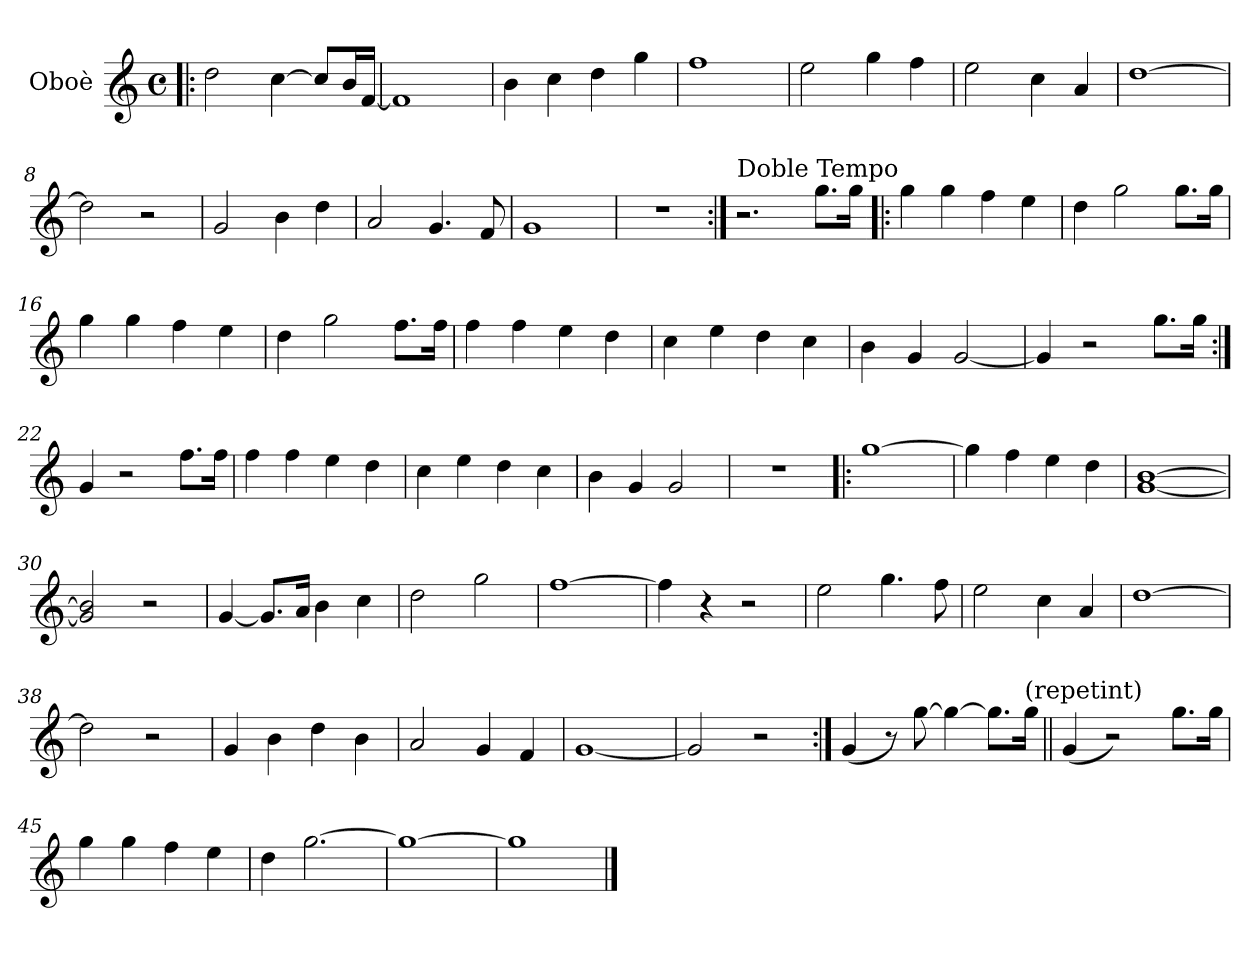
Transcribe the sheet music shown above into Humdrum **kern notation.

**kern
*part1
*staff1
*I"Oboè
*I'Ob.
*clefG2
*k[]
*M4/4
*met(c)
*MM140
=1!|:
2dd\
[4cc\
8cc/L]
16b/L
[16f/JJ
=2
1f]
=3
4b\
4cc\
4dd\
4gg\
=4
1ff
=5
2ee\
4gg\
4ff\
=6
2ee\
4cc\
4a/
=7
[1dd
=8
2dd\]
2r
=9
2g/
4b\
4dd\
=10
2a/
4.g/
8f/
=11
1g
=12
1r
!!LO:LB:g=z
=13:|!
!LO:TX:a:t=Doble Tempo
2.r
8.gg\L
16gg\Jk
=14!|:
*MM280
4gg\
4gg\
4ff\
4ee\
=15
4dd\
2gg\
8.gg\L
16gg\Jk
=16
4gg\
4gg\
4ff\
4ee\
=17
4dd\
2gg\
8.ff\L
16ff\Jk
=18
4ff\
4ff\
4ee\
4dd\
=19
4cc\
4ee\
4dd\
4cc\
=20
4b\
4g/
[2g/
=21
4g/]
2r
8.gg\L
16gg\Jk
!!LO:LB:g=z
=22:|!
4g/
2r
8.ff\L
16ff\Jk
=23
4ff\
4ff\
4ee\
4dd\
=24
4cc\
4ee\
4dd\
4cc\
=25
4b\
4g/
2g/
=26
1r
=27!|:
[1gg
=28
4gg\]
4ff\
4ee\
4dd\
=29
[1g [1b
=30
2g/] 2b/]
2r
=31
[4g/
8.g/L]
16a/Jk
4b\
4cc\
=32
2dd\
2gg\
!!LO:LB:g=z
=33
[1ff
=34
4ff\]
4r
2r
=35
2ee\
4.gg\
8ff\
=36
2ee\
4cc\
4a/
=37
[1dd
=38
2dd\]
2r
=39
4g/
4b\
4dd\
4b\
=40
2a/
4g/
4f/
=41
[1g
=42
2g/]
2r
=43:|!
(<4g/
8r)
[8gg\
4gg\_
8.gg\L]
!LO:TX:a:t=(repetint)
16gg\Jk
=44||
(<4g/
2r)
8.gg\L
16gg\Jk
!!LO:LB:g=z
=45
4gg\
4gg\
4ff\
4ee\
=46
4dd\
[2.gg\
=47
1gg_
=48
1gg]
==
*-
